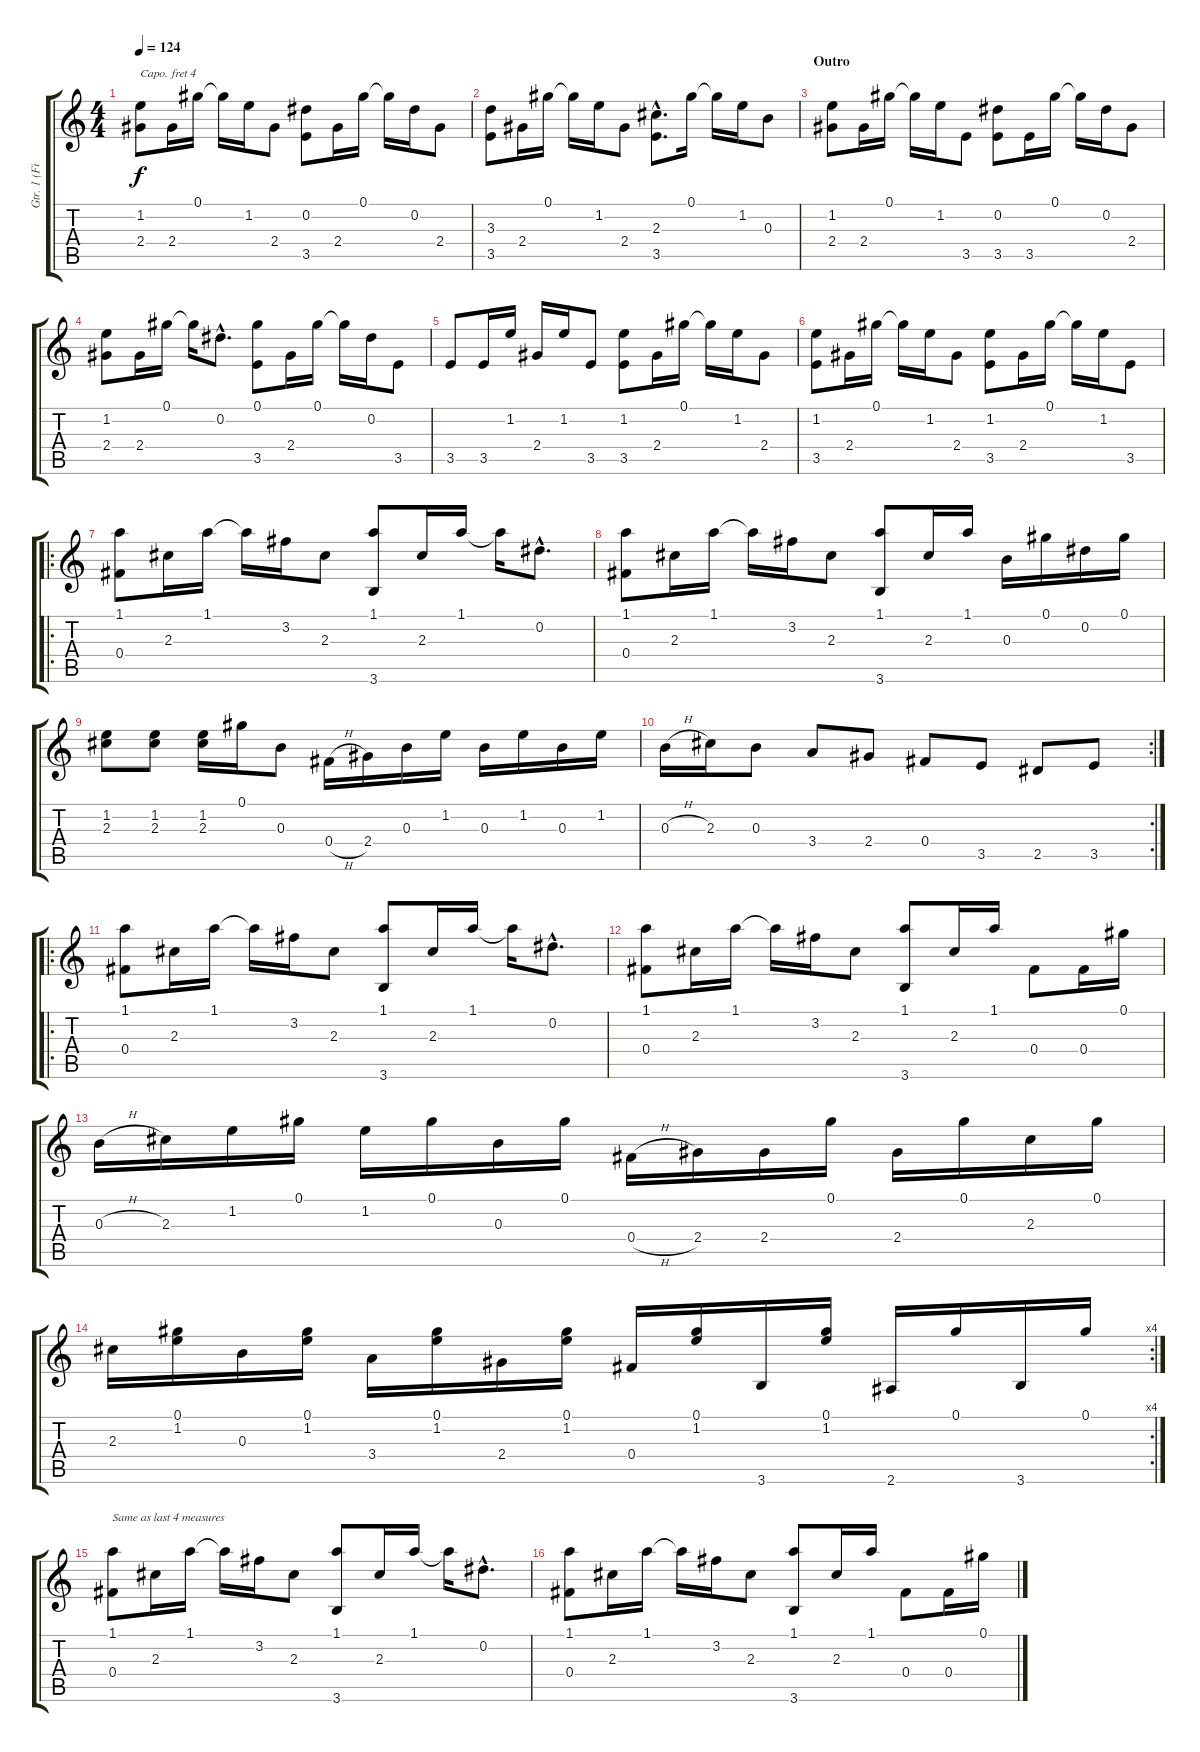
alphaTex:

\track ("Gtr. 1 (Fingerstyle)" "Gtr. 1 (Fi") {instrument acousticguitarsteel}
\staff {score tabs}
\capo 4
\tuning (E4 B3 G3 D3 A2 E2) {hide}
\ts (4 4)
\tempo 124
\clef g2
\ks c
(1.2 2.4).8{dy f} 2.4.16 0.1.16 0.1{t}.16 1.2.16 2.4.8 (0.2 3.5).8 2.4.16 0.1.16 0.1{t}.16 0.2.16 2.4.8 |
(3.3 3.5).8 2.4.16 0.1.16 0.1{t}.16 1.2.16 2.4.8 (2.3{hac} 3.5{hac}).8{d} 0.1.16 0.1{t}.16 1.2.16 0.3.8 |
\section ("" "Outro")
(1.2 2.4).8 2.4.16 0.1.16 0.1{t}.16 1.2.16 3.5.8 (0.2 3.5).8 3.5.16 0.1.16 0.1{t}.16 0.2.16 2.4.8 |
(1.2 2.4).8 2.4.16 0.1.16 0.1{t}.16 0.2{hac}.8{d} (0.1 3.5).8 2.4.16 0.1.16 0.1{t}.16 0.2.16 3.5.8 |
3.5.8 3.5.16 1.2.16 2.4.16 1.2.16 3.5.8 (1.2 3.5).8 2.4.16 0.1.16 0.1{t}.16 1.2.16 2.4.8 |
(1.2 3.5).8 2.4.16 0.1.16 0.1{t}.16 1.2.16 2.4.8 (1.2 3.5).8 2.4.16 0.1.16 0.1{t}.16 1.2.16 3.5.8 |
\ro
(1.1 0.4).8 2.3.16 1.1.16 1.1{t}.16 3.2.16 2.3.8 (1.1 3.6).8 2.3.16 1.1.16 1.1{t}.16 0.2{hac}.8{d} |
(1.1 0.4).8 2.3.16 1.1.16 1.1{t}.16 3.2.16 2.3.8 (1.1 3.6).8 2.3.16 1.1.16 0.3.16 0.1.16 0.2.16 0.1.16 |
(1.2 2.3).8 (1.2 2.3).8 (1.2 2.3).16 0.1.16 0.3.8 0.4{h}.16 2.4.16 0.3.16 1.2.16 0.3.16 1.2.16 0.3.16 1.2.16 |
\rc 2
0.3{h}.16 2.3.16 0.3.8 3.4.8 2.4.8 0.4.8 3.5.8 2.5.8 3.5.8 |
\ro
(1.1 0.4).8 2.3.16 1.1.16 1.1{t}.16 3.2.16 2.3.8 (1.1 3.6).8 2.3.16 1.1.16 1.1{t}.16 0.2{hac}.8{d} |
(1.1 0.4).8 2.3.16 1.1.16 1.1{t}.16 3.2.16 2.3.8 (1.1 3.6).8 2.3.16 1.1.16 0.4.8 0.4.16 0.1.16 |
0.3{h}.16 2.3.16 1.2.16 0.1.16 1.2.16 0.1.16 0.3.16 0.1.16 0.4{h}.16 2.4.16 2.4.16 0.1.16 2.4.16 0.1.16 2.3.16 0.1.16 |
\rc 4
2.3.16 (0.1 1.2).16 0.3.16 (0.1 1.2).16 3.4.16 (0.1 1.2).16 2.4.16 (0.1 1.2).16 0.4.16 (0.1 1.2).16 3.6.16 (0.1 1.2).16 2.6.16 0.1.16 3.6.16 0.1.16 |
(1.1 0.4).8{txt "Same as last 4 measures" volume 0} 2.3.16 1.1.16 1.1{t}.16 3.2.16 2.3.8 (1.1 3.6).8 2.3.16 1.1.16 1.1{t}.16 0.2{hac}.8{d} |
(1.1 0.4).8 2.3.16 1.1.16 1.1{t}.16 3.2.16 2.3.8 (1.1 3.6).8 2.3.16 1.1.16 0.4.8 0.4.16 0.1.16
